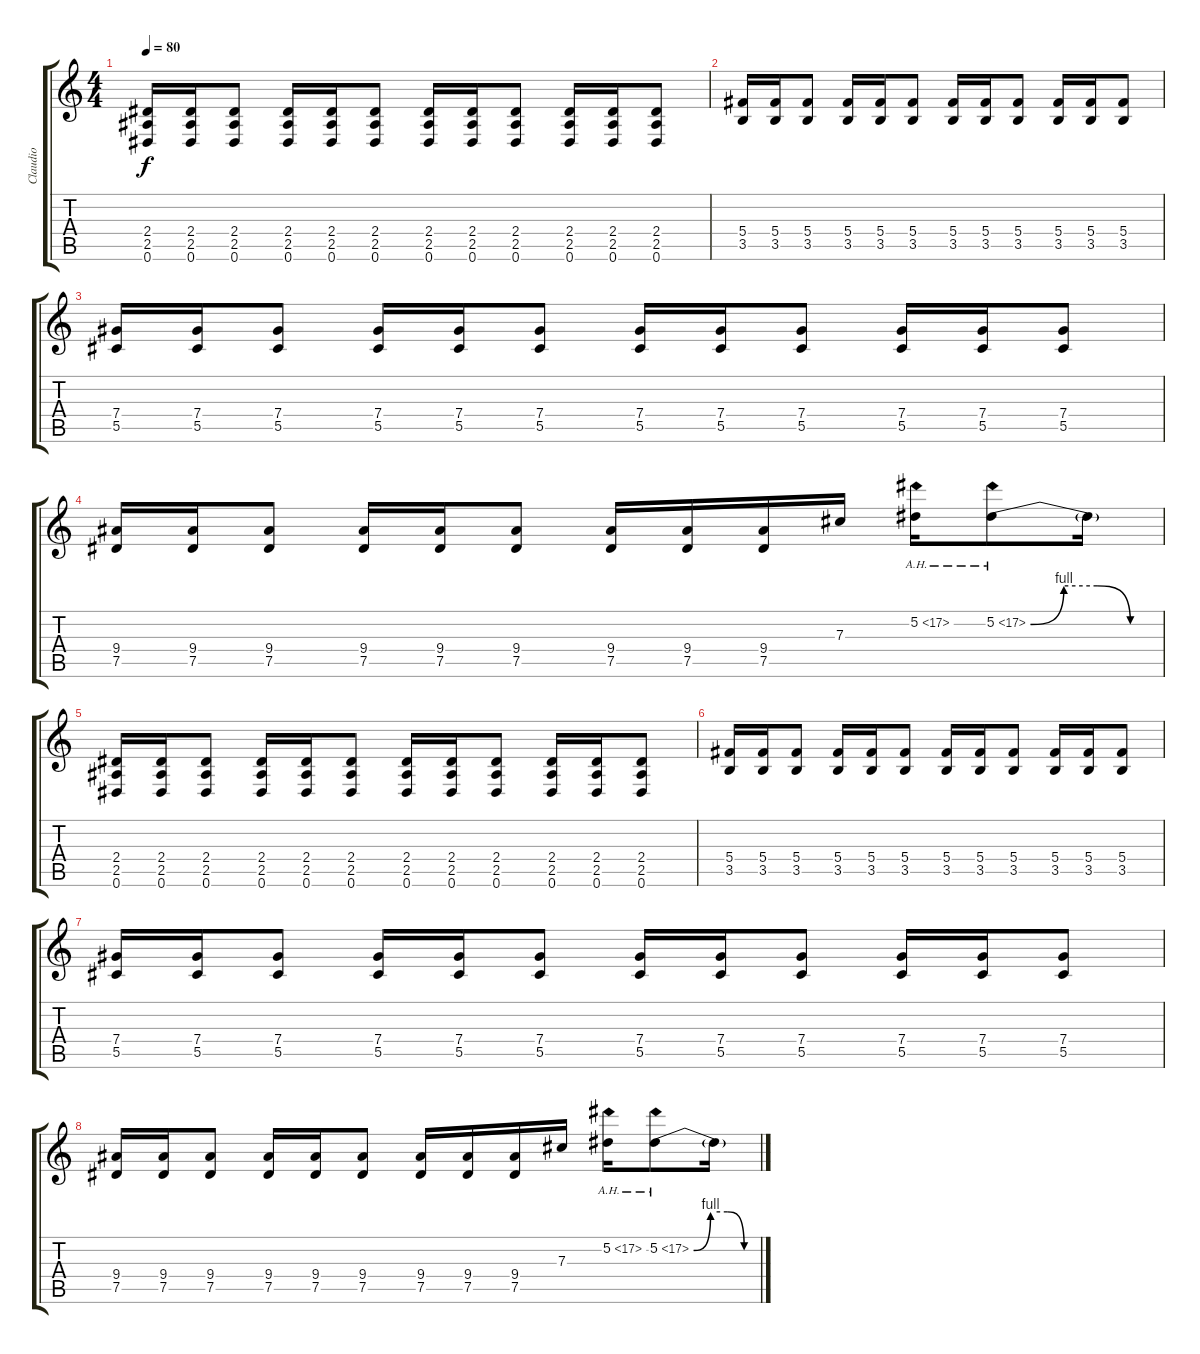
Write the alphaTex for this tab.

\track ("Claudio" "Claudio") {instrument overdrivenguitar}
\staff {score tabs}
\tuning (Eb4 Bb3 Gb3 Db3 Ab2 Eb2) {hide}
\ts (4 4)
\tempo 80
\clef g2
\ks c
(2.4 2.5 0.6).16{dy f} (2.4 2.5 0.6).16 (2.4 2.5 0.6).8 (2.4 2.5 0.6).16 (2.4 2.5 0.6).16 (2.4 2.5 0.6).8 (2.4 2.5 0.6).16 (2.4 2.5 0.6).16 (2.4 2.5 0.6).8 (2.4 2.5 0.6).16 (2.4 2.5 0.6).16 (2.4 2.5 0.6).8 |
(5.4 3.5).16 (5.4 3.5).16 (5.4 3.5).8 (5.4 3.5).16 (5.4 3.5).16 (5.4 3.5).8 (5.4 3.5).16 (5.4 3.5).16 (5.4 3.5).8 (5.4 3.5).16 (5.4 3.5).16 (5.4 3.5).8 |
(7.4 5.5).16 (7.4 5.5).16 (7.4 5.5).8 (7.4 5.5).16 (7.4 5.5).16 (7.4 5.5).8 (7.4 5.5).16 (7.4 5.5).16 (7.4 5.5).8 (7.4 5.5).16 (7.4 5.5).16 (7.4 5.5).8 |
(9.4 7.5).16 (9.4 7.5).16 (9.4 7.5).8 (9.4 7.5).16 (9.4 7.5).16 (9.4 7.5).8 (9.4 7.5).16 (9.4 7.5).16 (9.4 7.5).16 7.3.16 5.2{ah 12}.16 5.2{be (custom 0 0 15 4 30 4 45 0 60 0) ah 12}.8 5.2{t}.16 |
(2.4 2.5 0.6).16 (2.4 2.5 0.6).16 (2.4 2.5 0.6).8 (2.4 2.5 0.6).16 (2.4 2.5 0.6).16 (2.4 2.5 0.6).8 (2.4 2.5 0.6).16 (2.4 2.5 0.6).16 (2.4 2.5 0.6).8 (2.4 2.5 0.6).16 (2.4 2.5 0.6).16 (2.4 2.5 0.6).8 |
(5.4 3.5).16 (5.4 3.5).16 (5.4 3.5).8 (5.4 3.5).16 (5.4 3.5).16 (5.4 3.5).8 (5.4 3.5).16 (5.4 3.5).16 (5.4 3.5).8 (5.4 3.5).16 (5.4 3.5).16 (5.4 3.5).8 |
(7.4 5.5).16 (7.4 5.5).16 (7.4 5.5).8 (7.4 5.5).16 (7.4 5.5).16 (7.4 5.5).8 (7.4 5.5).16 (7.4 5.5).16 (7.4 5.5).8 (7.4 5.5).16 (7.4 5.5).16 (7.4 5.5).8 |
(9.4 7.5).16 (9.4 7.5).16 (9.4 7.5).8 (9.4 7.5).16 (9.4 7.5).16 (9.4 7.5).8 (9.4 7.5).16 (9.4 7.5).16 (9.4 7.5).16 7.3.16 5.2{ah 12}.16 5.2{be (custom 0 0 15 4 30 4 45 0 60 0) ah 12}.8 5.2{t}.16
